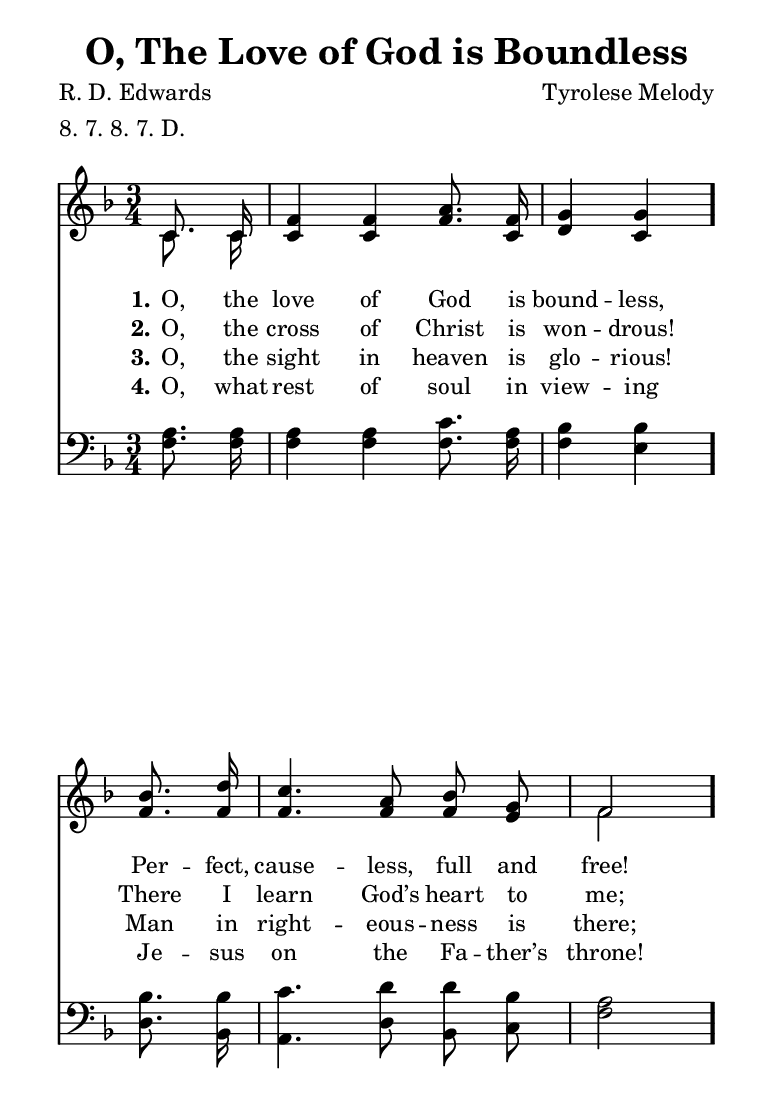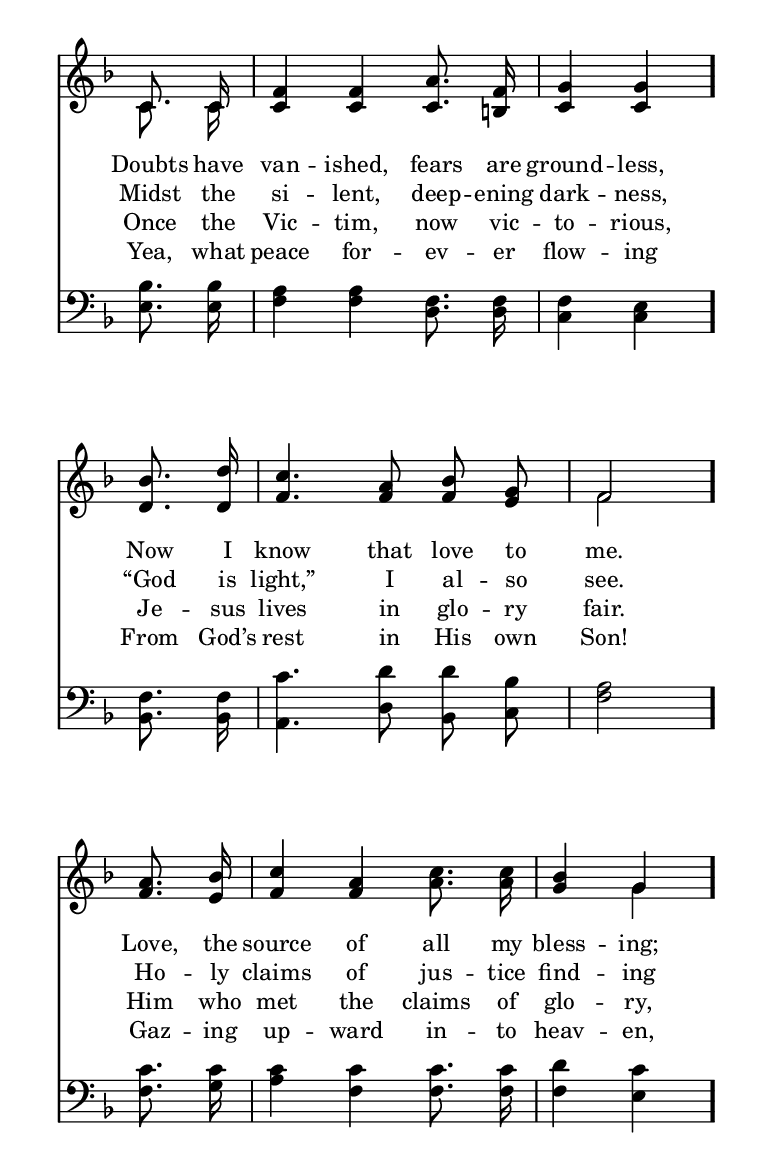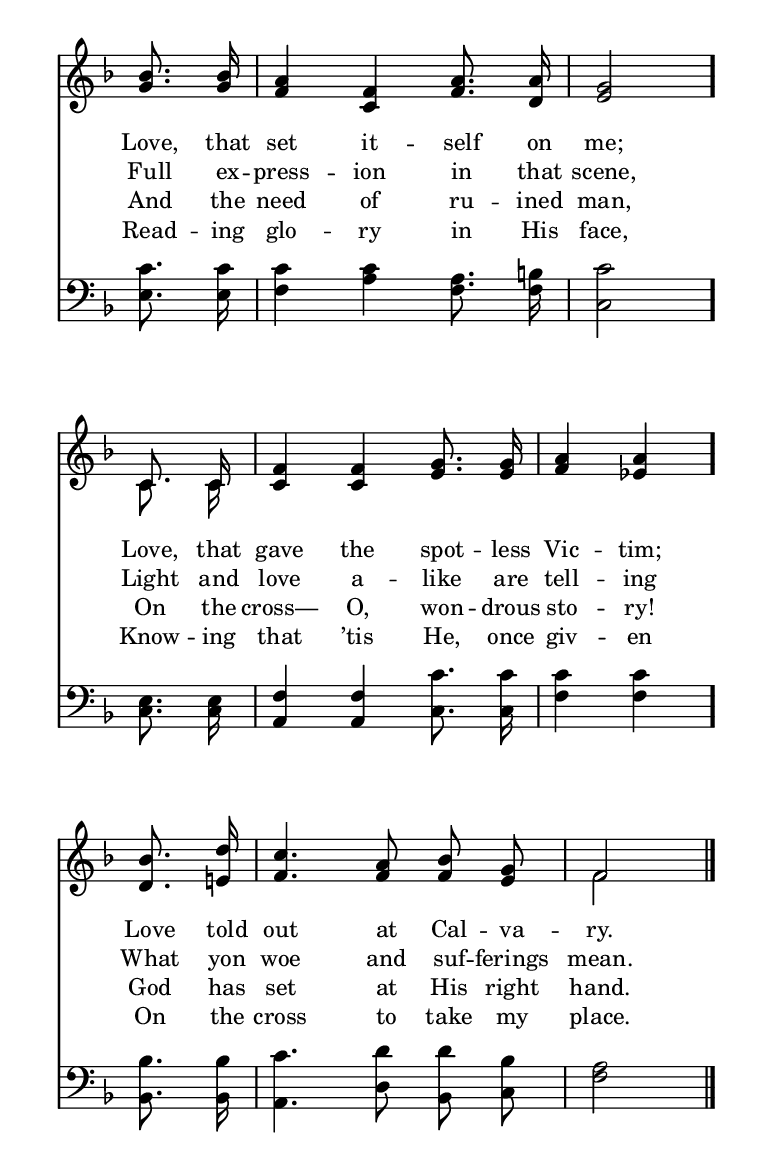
\include "common/global.ily"
\paper {
  \include "common/paper.ily"
  %ragged-bottom = ##t
  %ragged-last-bottom = ##t
  %systems-per-page = ##f
  %page-count = ##f
}

\header{
  hymnnumber = "109"
  title = "O, The Love of God is Boundless"
  tunename = "Tyrol"
  meter = "8. 7. 8. 7. D."
  poet = "R. D. Edwards"
  composer = "Tyrolese Melody"
  %copyright = ""
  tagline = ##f
}

% for fermata in MIDI
ta = { \tempo 4=80 }
tb = { \tempo 4=40 }

patternAA = { c8. c16 | c4 c4 c8. c16 | c4 c4 }
patternAB = { c8. c16 | c4 c4 c8. c16 | c2    }

patternBA = { c8. c16 | c4. c8 c8 c8  | c2    }

global = {
  \include "common/overrides.ily"
  \override Staff.TimeSignature.style = #'numbered
  \time 3/4
  \override Score.MetronomeMark.transparent = ##t % hide all fermata changes too
  \ta
  \key f \major
  \partial 4
  \autoBeamOff
}

notesSoprano = {
\global
\relative c' {

  \changePitch \patternAA { c c | f f a f | g g }
  \changePitch \patternBA { bes d | c a bes g | f }
  \changePitch \patternAA { c c | f f a f | g g }
  \changePitch \patternBA { bes d | c a bes g | f }

  \changePitch \patternAA { a bes | c a c c | bes g }
  \changePitch \patternAB { bes bes | a f a a | g }
  \changePitch \patternAA { c, c | f f g g | a a }
  \changePitch \patternBA { bes d | c a bes g | f }

  \bar "|."

}
}

notesAlto = {
\global
\relative e' {

  \changePitch \patternAA { c c | c c f c | d c }
  \changePitch \patternBA { f f | f f f e | f }
  \changePitch \patternAA { c c | c c c b! | c c }
  \changePitch \patternBA { d d | f f f e | f }
                         
  \changePitch \patternAA { f e | f f a a | g g }
  \changePitch \patternAB { g g | f c f d | e }
  \changePitch \patternAA { c c | c c e e | f ees }
  \changePitch \patternBA { d e! | f f f e | f }

}
}

notesTenor = {
\global
\relative a {

  \changePitch \patternAA { a a | a a c a | bes bes }
  \changePitch \patternBA { bes bes | c d d bes | a }
  \changePitch \patternAA { bes bes | a a f f | f e }
  \changePitch \patternBA { f f | c' d d bes | a }
                         
  \changePitch \patternAA { c c | c c c c | d c }
  \changePitch \patternAB { c c | c c a b! | c }
  \changePitch \patternAA { e, e | f f c' c | c c }
  \changePitch \patternBA { bes bes | c d d bes | a }

}
}

notesBass = {
\global
\relative f {

  \changePitch \patternAA { f f | f f f f | f e }
  \changePitch \patternBA { d bes | a d bes c | f }
  \changePitch \patternAA { e e | f f d d | c c }
  \changePitch \patternBA { bes bes | a d bes c | f }
                         
  \changePitch \patternAA { f g | a f f f | f e }
  \changePitch \patternAB { e e | f a f f | c }
  \changePitch \patternAA { c c | a a c c | f f }
  \changePitch \patternBA { bes, bes | a d bes c | f }

}
}

wordsA = \lyricmode {
\set stanza = "1."

O, the love of God is bound -- less, \bar "."
Per -- fect, cause -- less, full and free! \bar "." \break
Doubts have van -- ished, fears are ground -- less, \bar "."
Now I know that love to me. \bar "." \break
Love, the source of all my bless -- ing; \bar "."
Love, that set it -- self on me; \bar "." \break
Love, that gave the spot -- less Vic -- tim; \bar "."
Love told out at Cal -- va -- ry. \bar "." \break

}

wordsB = \lyricmode {
\set stanza = "2."

O, the cross of Christ is won -- drous!
There I learn God’s heart to me;
Midst the si -- lent, deep -- ening dark -- ness,
“God is light,” I al -- so see.
Ho -- ly claims of jus -- tice find -- ing
Full ex -- press -- ion in that scene,
Light and love a -- like are tell -- ing
What yon woe and suf -- ferings mean.

}

wordsC = \lyricmode {
\set stanza = "3."

O, the sight in heaven is glo -- rious!
Man in right -- eous -- ness is there;
Once the Vic -- tim, now vic -- to -- rious,
Je -- sus lives in glo -- ry fair.
Him who met the claims of glo -- ry,
And the need of ru -- ined man,
On the cross— O, won -- drous sto -- ry!
God has set at His right hand.

}

wordsD = \lyricmode {
\set stanza = "4."

O, what rest of soul in view -- ing
Je -- sus on the Fa -- ther’s throne!
Yea, what peace for -- ev -- er flow -- ing
From God’s rest in His own Son!
Gaz -- ing up -- ward in -- to heav -- en,
Read -- ing glo -- ry in His face,
Know -- ing that ’tis He, once giv -- en
On the cross to take my place.

}

\score {
  \context ChoirStaff <<
    \context Staff = upper <<
      \set Staff.autoBeaming = ##f
      \set ChoirStaff.systemStartDelimiter = #'SystemStartBar
      \set ChoirStaff.printPartCombineTexts = ##f
      \partcombine #'(2 . 9) \notesSoprano \notesAlto
      \context NullVoice = sopranos { \voiceOne << \notesSoprano >> }
      \context NullVoice = altos { \voiceTwo << \notesAlto >> }
      \context Lyrics = one   \lyricsto sopranos \wordsA
      \context Lyrics = two   \lyricsto sopranos \wordsB
      \context Lyrics = three \lyricsto sopranos \wordsC
      \context Lyrics = four  \lyricsto sopranos \wordsD
    >>
    \context Staff = men <<
      \clef bass
      \set ChoirStaff.printPartCombineTexts = ##f
      \partcombine #'(2 . 9) \notesTenor \notesBass
      \context NullVoice = tenors { \voiceOne << \notesTenor >> }
      \context NullVoice = basses { \voiceTwo << \notesBass >> }
    >>
  >>
  \layout {
    \include "common/layout.ily"
  }
  \midi{
    \include "common/midi.ily"
  }
}

\version "2.19.49"  % necessary for upgrading to future LilyPond versions.

% vi:set et ts=2 sw=2 ai nocindent syntax=lilypond:
